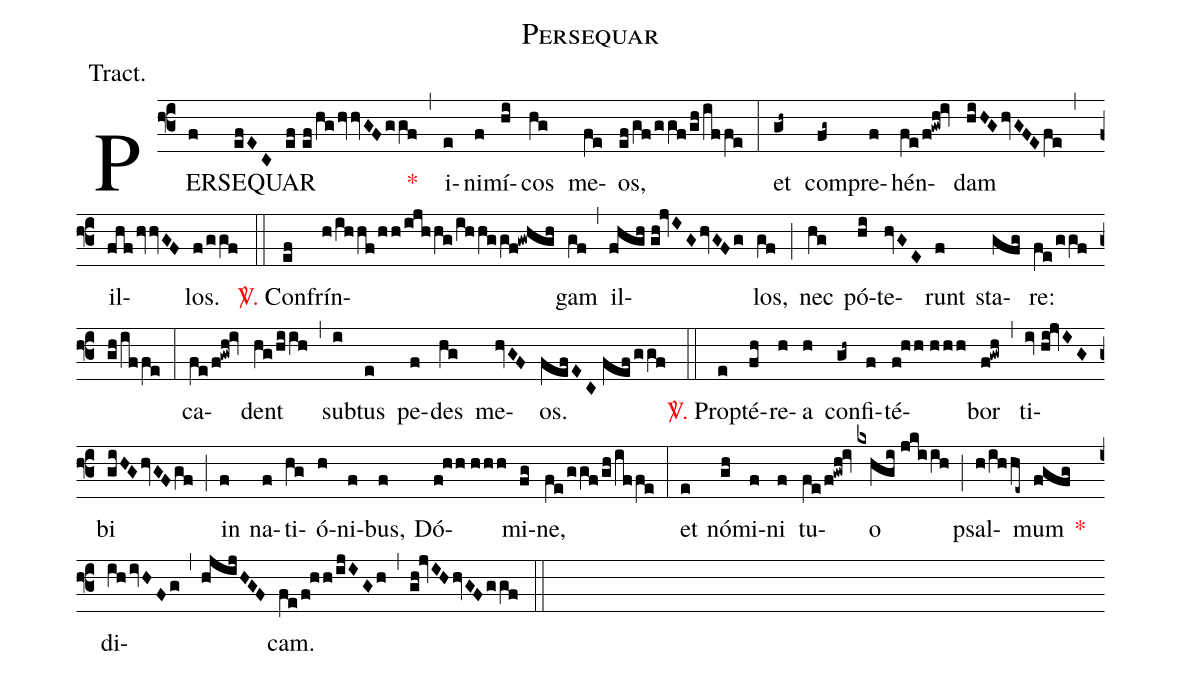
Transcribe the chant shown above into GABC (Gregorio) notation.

name:Persequar;
annotation:Tract.;
mode:II.;
office-part:Tract;
%%
(f3) PER(f)SE(efEC)QUAR(ef//ef/hg/hvvGF/ggf) <v>\red{*}</v>(,) i(e)ni(f)mí(hi)cos(hg) me(fe)os,(ef/gf/ggf/gh/iffe) (:) et(gh~) com(fg~)pre(f)hén(fe/f!gwh!iv)dam(hiHG/hvGFE/fe) (,) il(fhf/hvvGF)los.(f/ggf) (::) <v>\red{\Vbar.}</v> Con(ef)frín(h/ihhf/hh/ijhhg/ihhggf!gwhgh)gam(gf) (,) il(fhgh//gh!jvIG/hvGF/g)los,(gf) (;) nec(hg) pó(hi)te(hvGE)runt(f) sta(gfg)re:(fe/ggf/gh/iffe) (:) ca(fe/f!gwh!iv)dent(hg/hiih) (,) sub(i)tus(e) pe(f)des(hg) me(hvGF)os.(fefEC//fef/ggf) (::) <v>\red{\Vbar.}</v> Prop(e)té(fh)re(h)a(h) con(gh~)fi(f)té(f!hh//hhh)bor(f!gwh) (,) ti(iv//hi!jvIG)bi(giHG/hvGF/gf) (;) in(f) na(f)ti(hg)ó(h)ni(f)bus,(f) Dó(f!hh//hhh)mi(fg)ne,(fe/ggf/gh/iffe) (:) et(e) nó(gh)mi(f)ni(f) tu(fe/f!gwh!iv)o(kxhgi//jkiih) (;) psal(h/ihhe~)mum(fgfg) <v>\red{*}</v>() di(ih/ivHFg,hjijHGF)cam.(fe/f!hh/ijIGh) (,) (gh!jvIH/hvGF/ggf) (::)
